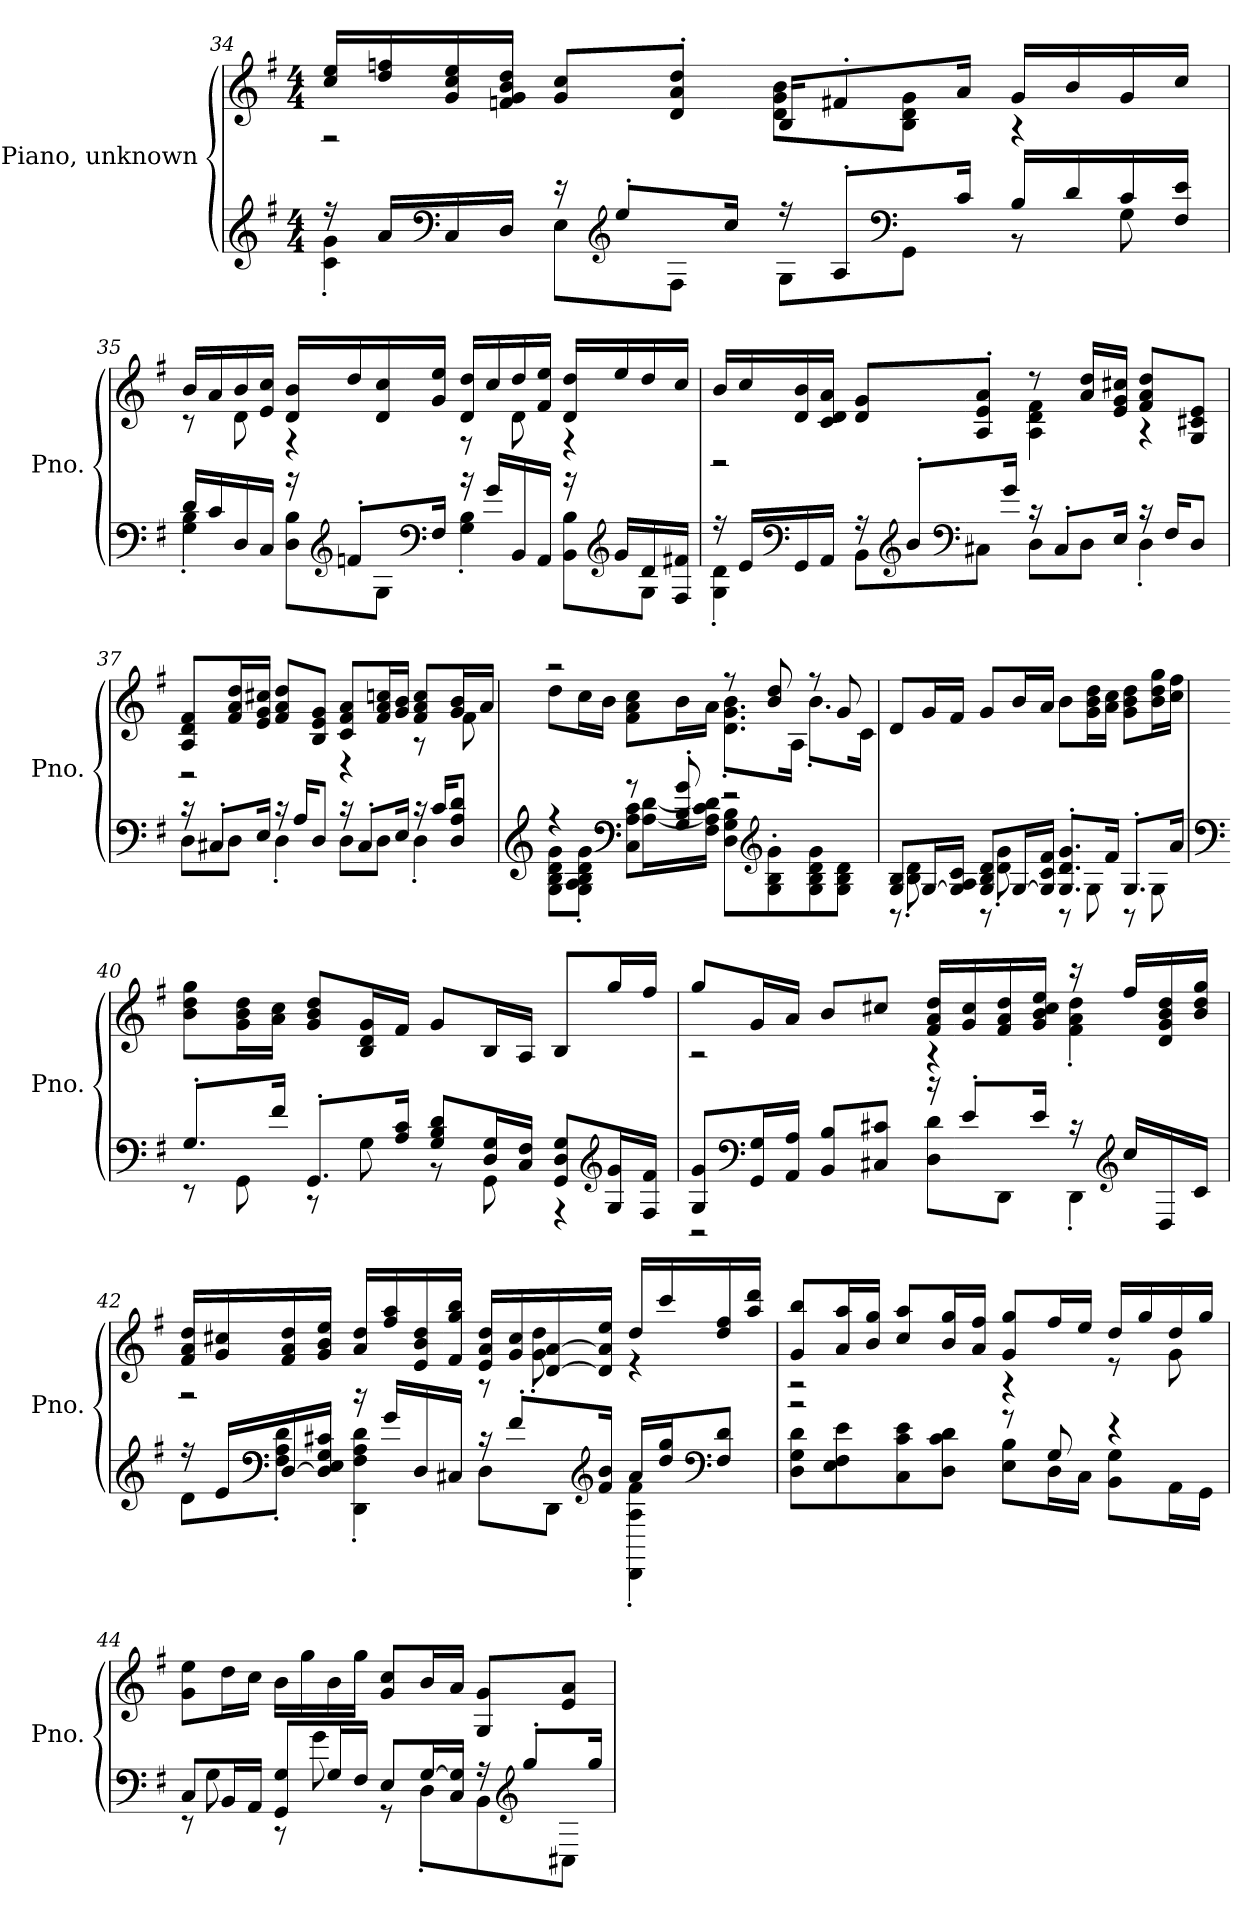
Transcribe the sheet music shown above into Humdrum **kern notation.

**kern	**kern
*part1	*part1
*staff2	*staff1
*I"Piano, unknown	*
*I'Pno.	*
!!LO:LB:g=z
*clefG2	*clefG2
*k[f#]	*k[f#]
*M4/4	*M4/4
=34	=34
*^	*^
16r	4c\' 4g\'	16cc/ 16ee/LL	2r
16a/LL	.	16dd/ 16ffn/	.
*clefF4	*	*	*
16C/	.	16g/ 16cc/ 16ee/	.
16D/JJ	.	16fn/ 16g/ 16b/ 16dd/JJ	.
16r	8E\L	8g/ 8cc/L	.
*clefG2	*	*	*
8ee'/L	.	.	.
.	8F#\J	8d/' 8a/' 8dd/'J	.
16cc/Jk	.	.	.
16r	8G\L	16B/KL	8d\ 8g\ 8b\L
8A'/L	.	8f#X'/	.
*clefF4	*	*	*
.	8GG\J	.	8B\ 8d\ 8g\J
16c/Jk	.	16a/Jk	.
16B/LL	8r	16g/LL	4r
16d/	.	16b/	.
16c/	8G\	16g/	.
16F#/ 16e/JJ	.	16cc/JJ	.
!!LO:LB:g=z	!!
=35	=35	=35	=35
16d/LL	4G\' 4B\'	16b/LL	8r
16c/	.	16a/	.
16D/	.	16b/	8d\
16C/JJ	.	16e/ 16cc/JJ	.
16r	8D\ 8B\L	16d/ 16b/LL	4r
*clefG2	*	*	*
8fn'/L	.	16dd/	.
.	8G\J	16d/ 16cc/	.
*clefF4	*	*	*
16F#/Jk	.	16g/ 16ee/JJ	.
16r	4G\' 4B\'	16d/ 16dd/LL	8r
16g/LL	.	16cc/	.
16BB/	.	16dd/	8d\
16AA/JJ	.	16f#/ 16ee/JJ	.
16r	8BB\ 8B\L	16d/ 16dd/LL	4r
*clefG2	*	*	*
16g/LL	.	16ee/	.
16d/	8G\J	16dd/	.
16F#/ 16f#X/JJ	.	16cc/JJ	.
=36	=36	=36	=36
16r	4G\' 4d\'	16b/LL	2r
16e/LL	.	16cc/	.
*clefF4	*	*	*
16GG/	.	16d/ 16b/	.
16AA/JJ	.	16c/ 16d/ 16a/JJ	.
16r	8BB\L	8d/ 8g/L	.
*clefG2	*	*	*
8b'/L	.	.	.
*clefF4	*	*	*
.	8C#X\J	8A/' 8e/' 8a/'J	.
16g/Jk	.	.	.
16r	8D\L	8r	4A\ 4d\ 4f#\
8C#'/L	.	.	.
.	8D\J	16a/ 16dd/LL	.
16E/Jk	.	16e/ 16g/ 16cc#X/JJ	.
16r	4D'\	8f#/ 8a/ 8dd/L	4r
16F#/KL	.	.	.
8D/J	.	8G/ 8c#X/ 8e/J	.
!!LO:PB:g=z	!!
=37	=37	=37	=37
16r	8D\L	8A/ 8d/ 8f#/L	2r
8C#X'/L	.	.	.
.	8D\J	16f#/ 16a/ 16dd/L	.
16E/Jk	.	16e/ 16g/ 16cc#X/JJ	.
16r	4D'\	8f#/ 8a/ 8dd/L	.
16A/KL	.	.	.
8D/J	.	8B/ 8e/ 8g/J	.
16r	8D\L	8c/ 8f#/ 8a/L	4r
8C#'/L	.	.	.
.	8D\J	16f#/ 16a/ 16ccn/L	.
16E/Jk	.	16g/ 16b/JJ	.
16r	4D'\	8f#/ 8a/ 8cc/L	8r
16c/KL	.	.	.
8D/ 8A/ 8d/J	.	16g/ 16b/L	8f#\
.	.	16a/JJ	.
=38	=38	=38	=38
*clefG2	*	*	*
4r	8G\ 8B\ 8d\ 8g\L	2r	8dd\L
.	8G\' 8A\' 8B\' 8d\' 8g\'J	.	16cc\L
.	.	.	16b\JJ
*clefF4	*	*	*
8r	8C\ 8A\ 8c\L	.	8f#\ 8a\ 8cc\L
8G/' 8B/' 8g/'	[16A\ [16d\L	.	16b\L
.	16F#\ 16A\] 16c\ 16d\]JJ	.	16a\JJ
2r	8D\ 8G\ 8B\L	8r	8.d\' 8.g\' 8.b\'L
*clefG2	*	*	*
.	8G\' 8B\' 8g\'	8b/ 8dd/	.
.	.	.	16A\Jk
.	8G\ 8B\ 8d\ 8g\	8r	8.b'\L
.	8G\ 8B\ 8d\J	8g/	.
.	.	.	16c\Jk
*	*	*v	*v
!!LO:LB:g=z
=39	=39	=39
8G/ 8B/L	8r	8d/L
[16G/L	8B\' 8d\'	16g/L
16G/] 16A/ 16c/JJ	.	16f#/JJ
8G/ 8B/ 8d/L	8r	8g/L
[16G/L	8d\' 8g\'	16b/L
16G/] 16c/ 16f#/JJ	.	16a/JJ
8.G/' 8.d/' 8.g/'L	8r	8b\L
.	8G\	16g\ 16b\ 16dd\L
16f#/Jk	.	16a\ 16cc\JJ
8.G'/L	8r	8g\ 8b\ 8dd\L
.	8G\	16b\ 16dd\ 16gg\L
16a/Jk	.	16cc\ 16ff#\JJ
=40	=40	=40
*clefF4	*	*
8.G'/L	8r	8b\ 8dd\ 8gg\L
.	8GG\	16g\ 16b\ 16dd\L
16f#/Jk	.	16a\ 16cc\JJ
8.GG'/L	8r	8g/ 8b/ 8dd/L
.	8G\	16B/ 16d/ 16g/L
16A/ 16c/Jk	.	16f#/JJ
8G/ 8B/ 8d/L	8r	8g/L
16D/ 16G/L	8GG\	16B/L
16C/ 16F#/JJ	.	16A/JJ
8GG/ 8D/ 8G/L	4r	8B/L
*clefG2	*	*
16G/ 16g/L	.	16gg/L
16F#/ 16f#/JJ	.	16ff#/JJ
!!LO:LB:g=z
=41	=41	=41
*	*	*^
8G/ 8g/L	2r	8gg/L	2r
*clefF4	*	*	*
16GG/ 16G/L	.	16g/L	.
16AA/ 16A/JJ	.	16a/JJ	.
8BB/ 8B/L	.	8b/L	.
8C#X/ 8c#X/J	.	8cc#X/J	.
16r	8D\ 8d\L	16f#/ 16a/ 16dd/LL	4r
8e'/L	.	16g/ 16cc#/	.
.	8DD\J	16f#/ 16a/ 16dd/	.
16e/Jk	.	16g/ 16b/ 16cc#/ 16ee/JJ	.
16r	4DD'\	16r	4f#\' 4a\' 4dd\'
*clefG2	*	*	*
16cc/LL	.	16ff#/LL	.
16D/	.	16d/ 16g/ 16b/ 16dd/	.
16c#/JJ	.	16b/ 16dd/ 16gg/JJ	.
=42	=42	=42	=42
16r	8d\L	16f#/ 16a/ 16dd/LL	2r
16e/LL	.	16g/ 16cc#X/	.
*clefF4	*	*	*
[16D/	8F#\' 8A\' 8d\'J	16f#/ 16a/ 16dd/	.
16D/] 16E/ 16G/ 16c#X/JJ	.	16g/ 16b/ 16ee/JJ	.
16r	4DD\' 4F#\' 4A\' 4d\'	16a/ 16dd/LL	.
16g/LL	.	16ff#/ 16aa/	.
16D/	.	16e/ 16b/ 16dd/	.
16C#X/JJ	.	16f#/ 16gg/ 16bb/JJ	.
16r	8D\L	16e/ 16a/ 16dd/LL	8r
8f#'/L	.	16g/ 16cc#/	.
.	8DD\J	[16d/ [16a/	8g\' 8dd\'
*clefG2	*	*	*
16f#/ 16b/Jk	.	16d/] 16a/] 16ee/JJ	.
16a/LL	4DD\' 4A\' 4f#\'	16dd/LL	4r
16dd/ 16gg/J	.	16ccc/	.
*clefF4	*	*	*
8F#/ 8d/J	.	16dd/ 16ff#/	.
.	.	16aa/ 16ddd/JJ	.
!!LO:LB:g=z	!!
=43	=43	=43	=43
2r	8D\ 8G\ 8d\L	8g/ 8bb/L	2r
.	8E\ 8F#\ 8e\	16a/ 16aa/L	.
.	.	16b/ 16gg/JJ	.
.	8C\ 8c\ 8e\	8cc/ 8aa/L	.
.	8D\ 8c\ 8d\J	16b/ 16gg/L	.
.	.	16a/ 16ff#/JJ	.
8r	8E\ 8B\L	8g/ 8gg/L	4r
8G/	16D\L	16ff#/L	.
.	16C\JJ	16ee/JJ	.
4r	8BB\ 8G\L	16dd/LL	8r
.	.	16gg/	.
.	16AA\L	16dd/	8g\
.	16GG\JJ	16gg/JJ	.
*	*	*v	*v
=44	=44	=44
8C/L	8r	8g\ 8ee\L
16BB/L	8G\	16dd\L
16AA/JJ	.	16cc\JJ
8GG/ 8G/L	8r	16b\LL
.	.	16gg\
16G/L	8g\	16b\
16F#/JJ	.	16gg\JJ
8E/L	8r	8g/ 8cc/L
[16G/L	8D'\L	16b/L
16C/ 16G/]JJ	.	16a/JJ
16r	8BB\	8G/ 8g/L
*clefG2	*	*
8gg'/L	.	.
.	8C#X\J	8e/ 8a/J
16gg/Jk	.	.
*v	*v	*
=	=
*-	*-
